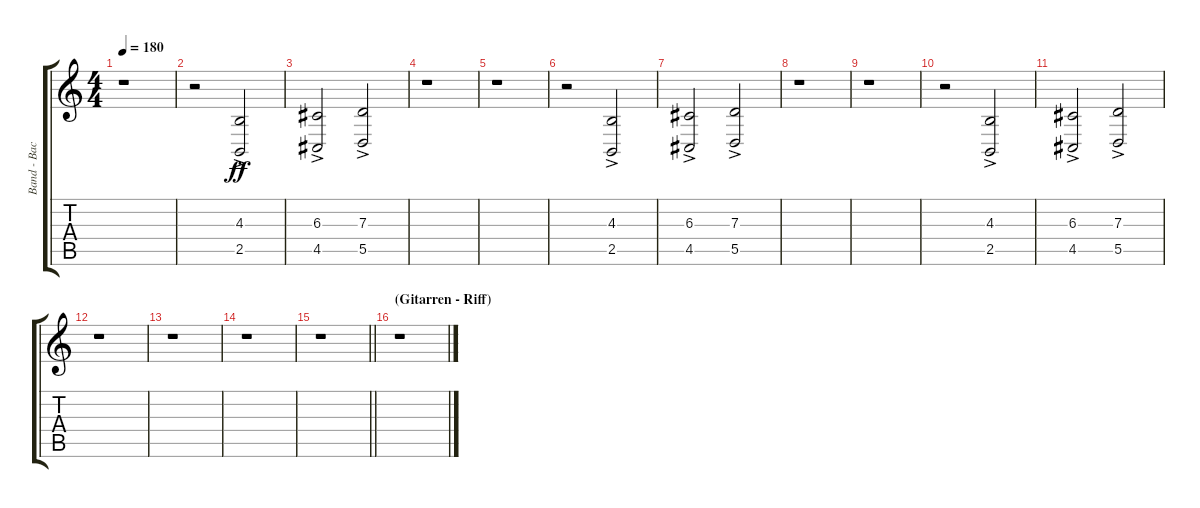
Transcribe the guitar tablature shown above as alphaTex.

\track ("Band - Backgrounds" "Band - Bac") {instrument lead6voice}
\staff {score tabs}
\tuning (E4 B3 G3 D3 A2 E2) {hide}
\ts (4 4)
\tempo 180
\clef g2
\ks c
r.1{dy ff} |
r.2 (4.3{ac} 2.5{ac}).2 |
(6.3{ac} 4.5{ac}).2 (7.3{ac} 5.5{ac}).2 |
r.1 |
r.1 |
r.2 (4.3{ac} 2.5{ac}).2 |
(6.3{ac} 4.5{ac}).2 (7.3{ac} 5.5{ac}).2 |
r.1 |
r.1 |
r.2 (4.3{ac} 2.5{ac}).2 |
(6.3{ac} 4.5{ac}).2 (7.3{ac} 5.5{ac}).2 |
r.1 |
r.1 |
r.1 |
\barLineRight lightlight
r.1 |
\section ("" "(Gitarren - Riff)")
r.1
